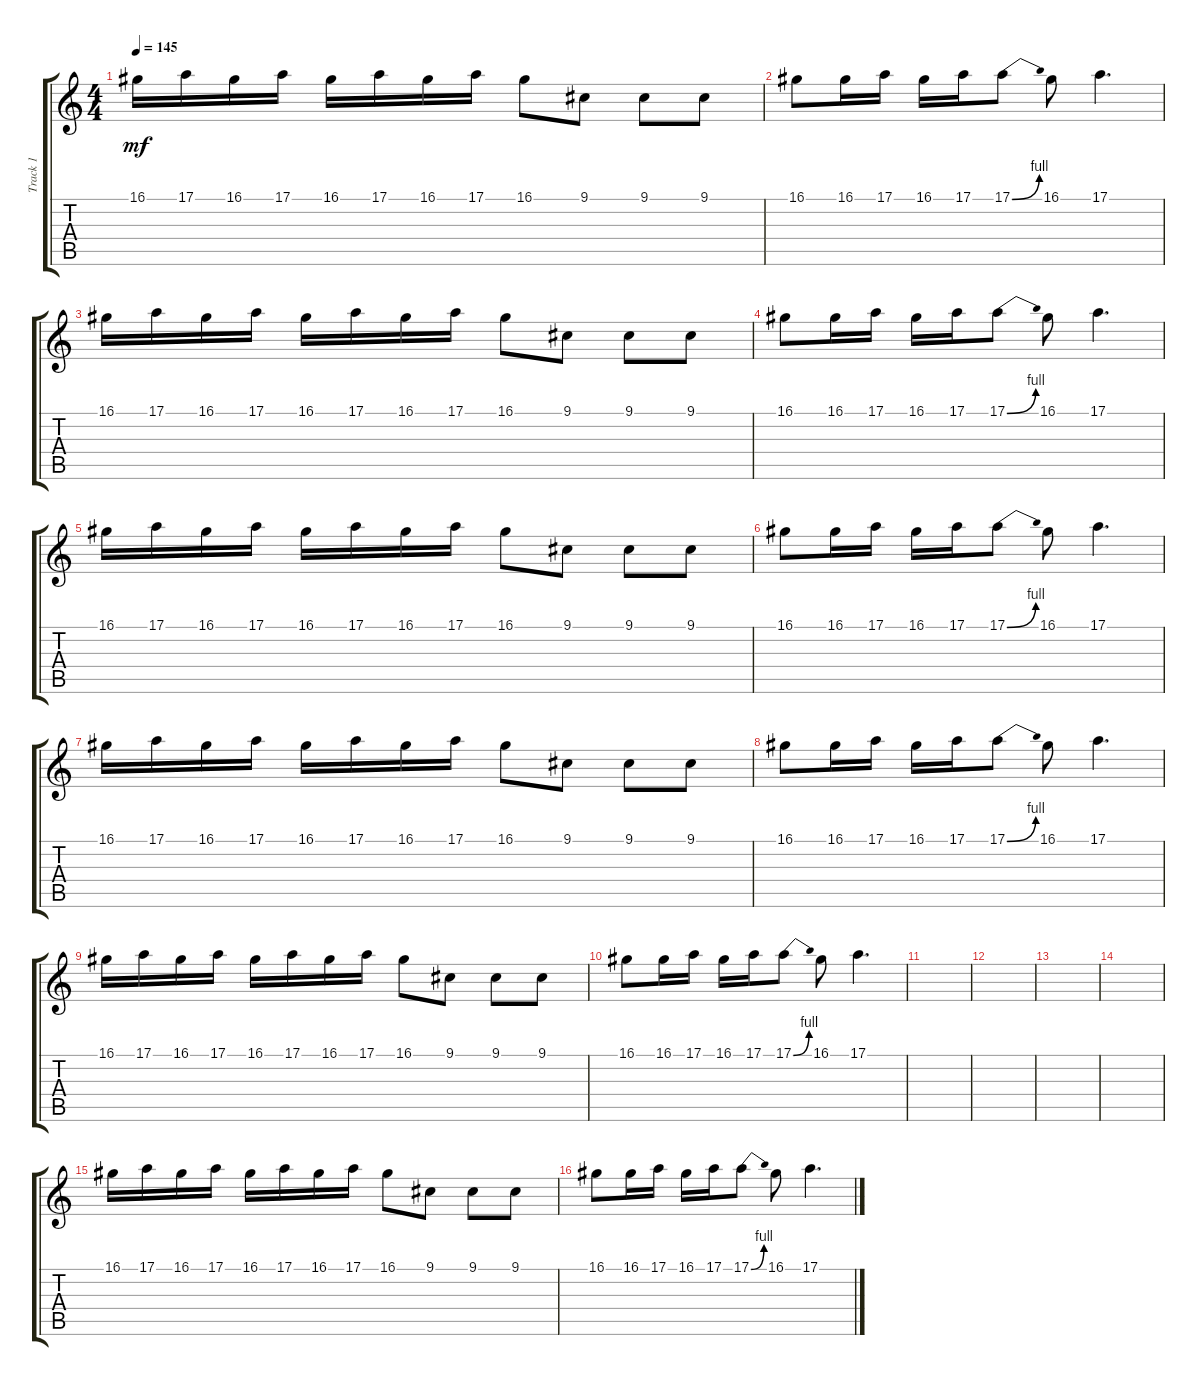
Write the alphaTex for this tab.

\track ("Track 1" "Track 1") {instrument lead1square}
\staff {score tabs}
\tuning (E4 B3 G3 D3 A2 E2) {hide}
\ts (4 4)
\tempo 145
\clef g2
\ks c
16.1.16{dy mf} 17.1.16 16.1.16 17.1.16 16.1.16 17.1.16 16.1.16 17.1.16 16.1.8 9.1.8 9.1.8 9.1.8 |
16.1.8 16.1.16 17.1.16 16.1.16 17.1.16 17.1{be (bend 0 0 60 4)}.8 16.1.8 17.1.4{d} |
16.1.16 17.1.16 16.1.16 17.1.16 16.1.16 17.1.16 16.1.16 17.1.16 16.1.8 9.1.8 9.1.8 9.1.8 |
16.1.8 16.1.16 17.1.16 16.1.16 17.1.16 17.1{be (bend 0 0 60 4)}.8 16.1.8 17.1.4{d} |
16.1.16 17.1.16 16.1.16 17.1.16 16.1.16 17.1.16 16.1.16 17.1.16 16.1.8 9.1.8 9.1.8 9.1.8 |
16.1.8 16.1.16 17.1.16 16.1.16 17.1.16 17.1{be (bend 0 0 60 4)}.8 16.1.8 17.1.4{d} |
16.1.16 17.1.16 16.1.16 17.1.16 16.1.16 17.1.16 16.1.16 17.1.16 16.1.8 9.1.8 9.1.8 9.1.8 |
16.1.8 16.1.16 17.1.16 16.1.16 17.1.16 17.1{be (bend 0 0 60 4)}.8 16.1.8 17.1.4{d} |
16.1.16 17.1.16 16.1.16 17.1.16 16.1.16 17.1.16 16.1.16 17.1.16 16.1.8 9.1.8 9.1.8 9.1.8 |
16.1.8 16.1.16 17.1.16 16.1.16 17.1.16 17.1{be (bend 0 0 60 4)}.8 16.1.8 17.1.4{d} |
|
|
|
|
16.1.16 17.1.16 16.1.16 17.1.16 16.1.16 17.1.16 16.1.16 17.1.16 16.1.8 9.1.8 9.1.8 9.1.8 |
16.1.8 16.1.16 17.1.16 16.1.16 17.1.16 17.1{be (bend 0 0 60 4)}.8 16.1.8 17.1.4{d}
